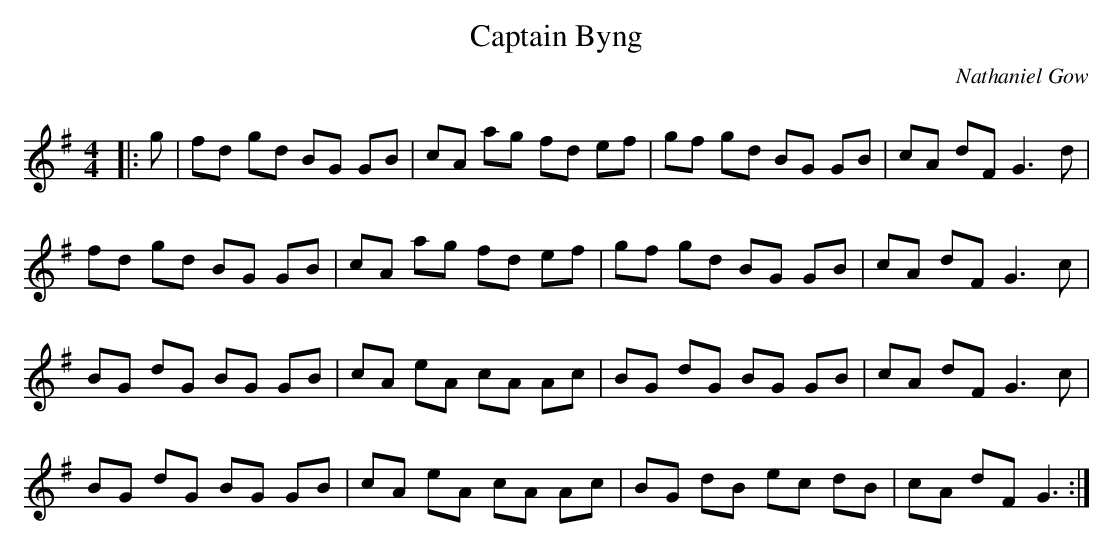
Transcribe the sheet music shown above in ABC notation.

X:1
T: Captain Byng
C:Nathaniel Gow
Q: 232
K:G
M:4/4
L:1/8
|:g|fd gd BG GB|cA ag fd ef|gf gd BG GB|cA dF G3d|
fd gd BG GB|cA ag fd ef|gf gd BG GB|cA dF G3c|
BG dG BG GB|cA eA cA Ac|BG dG BG GB|cA dF G3c|
BG dG BG GB|cA eA cA Ac|BG dB ec dB|cA dF G3:|
